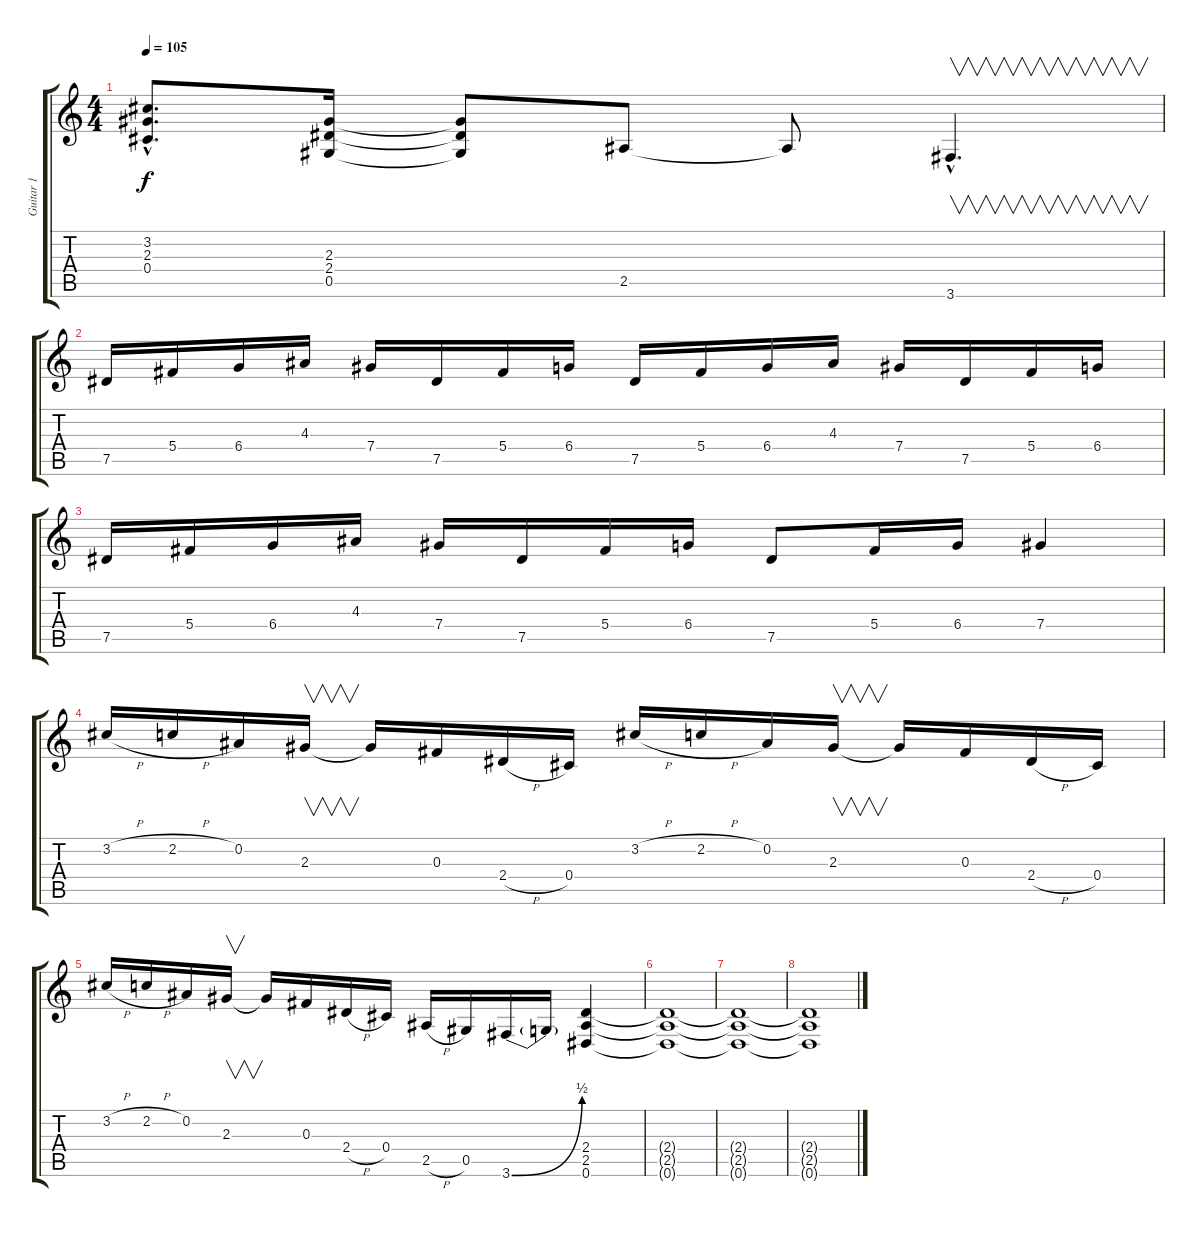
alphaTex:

\track ("Guitar 1" "Guitar 1") {instrument distortionguitar}
\staff {score tabs}
\tuning (Eb4 Bb3 Gb3 Db3 Ab2 Eb2) {hide}
\ts (4 4)
\tempo 105
\clef g2
\ks c
(3.2{hac} 2.3{hac} 0.4{hac}).8{d dy f} (2.3 2.4 0.5).16 (2.3{t} 2.4{t} 0.5{t}).8 2.5.8 2.5{t}.8 3.6{hac}.4{v d} |
7.5.16 5.4.16 6.4.16 4.3.16 7.4.16 7.5.16 5.4.16 6.4.16 7.5.16 5.4.16 6.4.16 4.3.16 7.4.16 7.5.16 5.4.16 6.4.16 |
7.5.16 5.4.16 6.4.16 4.3.16 7.4.16 7.5.16 5.4.16 6.4.16 7.5.8 5.4.16 6.4.16 7.4.4 |
3.2{h}.16 2.2{h}.16 0.2.16 2.3.16{v} 2.3{t}.16 0.3.16 2.4{h}.16 0.4.16 3.2{h}.16 2.2{h}.16 0.2.16 2.3.16{v} 2.3{t}.16 0.3.16 2.4{h}.16 0.4.16 |
3.2{h}.16 2.2{h}.16 0.2.16 2.3.16{v} 2.3{t}.16 0.3.16 2.4{h}.16 0.4.16 2.5{h}.16 0.5.16 3.6{be (bend 0 0 60 2)}.16 3.6{t}.16 (2.4 2.5 0.6).4 |
(2.4{t} 2.5{t} 0.6{t}).1 |
(2.4{t} 2.5{t} 0.6{t}).1 |
(2.4{t} 2.5{t} 0.6{t}).1
